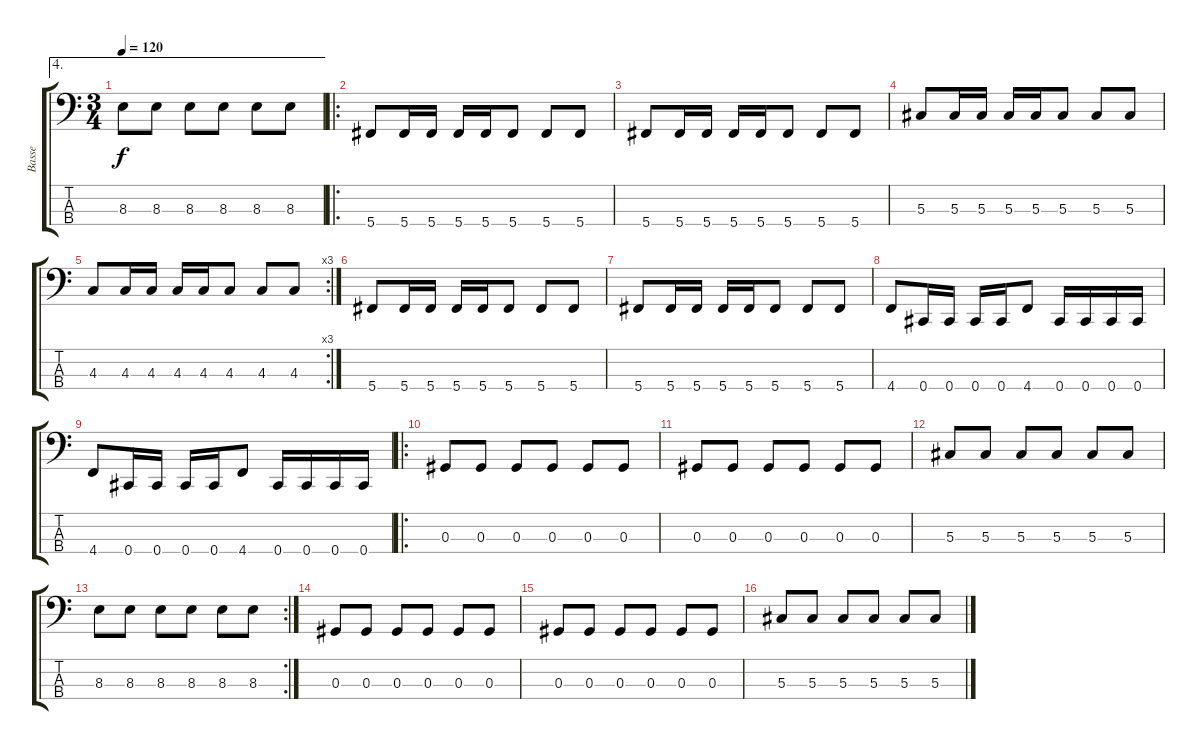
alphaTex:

\track ("Basse" "Basse") {instrument electricbassfinger}
\staff {score tabs}
\tuning (Gb2 Db2 Ab1 Db1) {hide}
\ae 4
\ts (3 4)
\tempo 120
\clef f4
\ks c
8.3.8{dy f} 8.3.8 8.3.8 8.3.8 8.3.8 8.3.8 |
\ro
5.4.8 5.4.16 5.4.16 5.4.16 5.4.16 5.4.8 5.4.8 5.4.8 |
5.4.8 5.4.16 5.4.16 5.4.16 5.4.16 5.4.8 5.4.8 5.4.8 |
5.3.8 5.3.16 5.3.16 5.3.16 5.3.16 5.3.8 5.3.8 5.3.8 |
\rc 3
4.3.8 4.3.16 4.3.16 4.3.16 4.3.16 4.3.8 4.3.8 4.3.8 |
5.4.8 5.4.16 5.4.16 5.4.16 5.4.16 5.4.8 5.4.8 5.4.8 |
5.4.8 5.4.16 5.4.16 5.4.16 5.4.16 5.4.8 5.4.8 5.4.8 |
4.4.8 0.4.16 0.4.16 0.4.16 0.4.16 4.4.8 0.4.16 0.4.16 0.4.16 0.4.16 |
4.4.8 0.4.16 0.4.16 0.4.16 0.4.16 4.4.8 0.4.16 0.4.16 0.4.16 0.4.16 |
\ro
0.3.8 0.3.8 0.3.8 0.3.8 0.3.8 0.3.8 |
0.3.8 0.3.8 0.3.8 0.3.8 0.3.8 0.3.8 |
5.3.8 5.3.8 5.3.8 5.3.8 5.3.8 5.3.8 |
\rc 2
8.3.8 8.3.8 8.3.8 8.3.8 8.3.8 8.3.8 |
0.3.8 0.3.8 0.3.8 0.3.8 0.3.8 0.3.8 |
0.3.8 0.3.8 0.3.8 0.3.8 0.3.8 0.3.8 |
5.3.8 5.3.8 5.3.8 5.3.8 5.3.8 5.3.8
